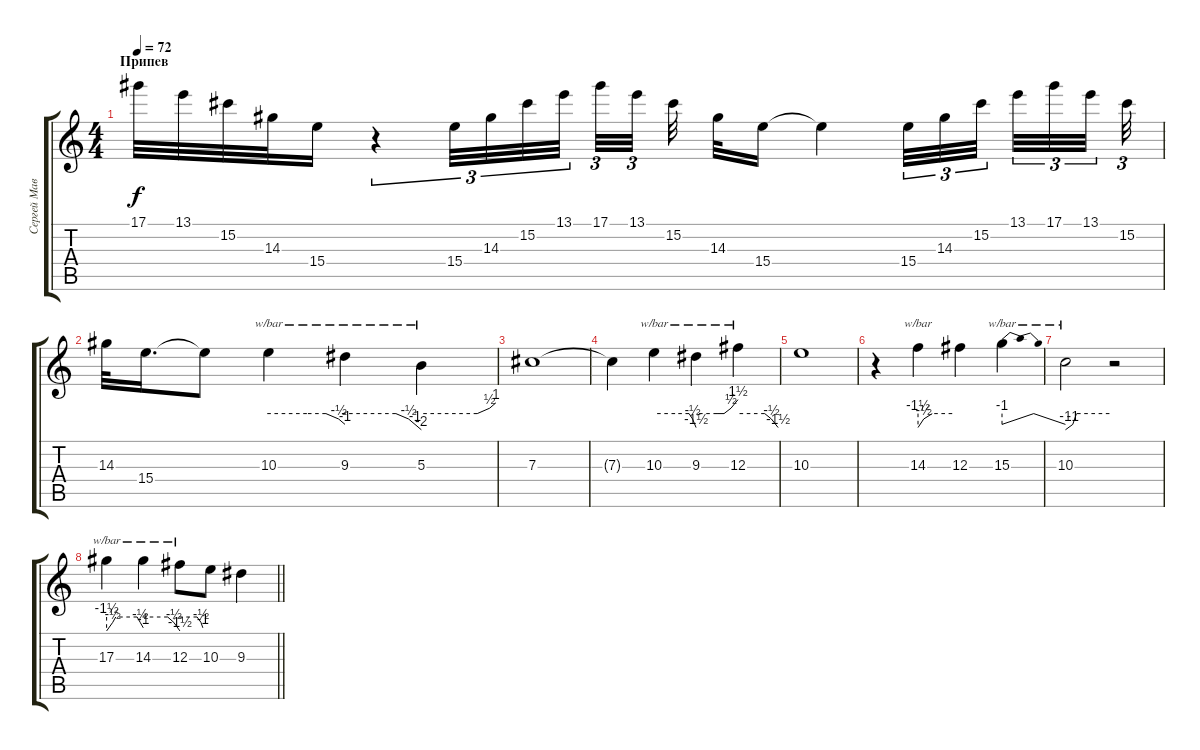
\track ("Сергей Маврин (Solo)" "Сергей Мав") {instrument distortionguitar}
\staff {score tabs}
\tuning (Eb4 Bb3 Gb3 Db3 Ab2 Eb2) {hide}
\ts (4 4)
\section ("" "Припев")
\tempo 72
\clef g2
\ks c
17.1.32{dy f} 13.1.32 15.2.32 14.3.32 15.4.16 r.4{tu (3 2)} 15.4.32{tu (3 2) volume 0} 14.3.32{tu (3 2)} 15.2.32{tu (3 2)} 13.1.32{tu (3 2) beam splitsecondary} 17.1.32{tu (3 2)} 13.1.32{tu (3 2) beam splitsecondary} 15.2.32 14.3.32 15.4.16 15.4{t}.4 15.4.32{tu (3 2)} 14.3.32{tu (3 2)} 15.2.32{tu (3 2) beam splitsecondary} 13.1.32{tu (3 2)} 17.1.32{tu (3 2)} 13.1.32{tu (3 2) beam splitsecondary} 15.2.32{tu (3 2)} |
14.3.32 15.4.16{d} 15.4{t}.8 10.3.4{tbe (custom default 0 0 30 0 45 0 55 -2 60 -4) volume 16} 9.3.4{tbe (custom default 0 0 40 0 50 -2 55 -4 60 -8)} 5.3.4{tbe (custom default 0 0 45 0 55 2 60 4)} |
7.3.1 |
7.3{t}.4 10.3.4{tbe (custom default 0 0 30 0 50 0 55 -2 60 -6)} 9.3.4{tbe (custom default 0 0 30 0 40 0 50 2 60 6)} 12.3.4{tbe (custom default 0 0 40 0 50 -2 60 -6)} |
10.3.1 |
r.4 14.3.4{tbe (custom default 0 -6 10 -2 25 0 60 0)} 12.3.4 15.3.4{tbe (dip default 0 -4 15 0 55 0 60 -4)} |
10.3.2{tbe (custom default 0 -8 10 -4 15 0 60 0)} r.2 |
\barLineRight lightlight
17.3.4{tbe (custom default 0 -6 10 -2 15 0 50 0 55 -2 60 -4)} 14.3.4{tbe (custom default 0 0 40 0 50 -2 60 -6)} 12.3.8{tbe (custom default 0 0 45 0 55 -2 60 -4)} 10.3.8 9.3.4
